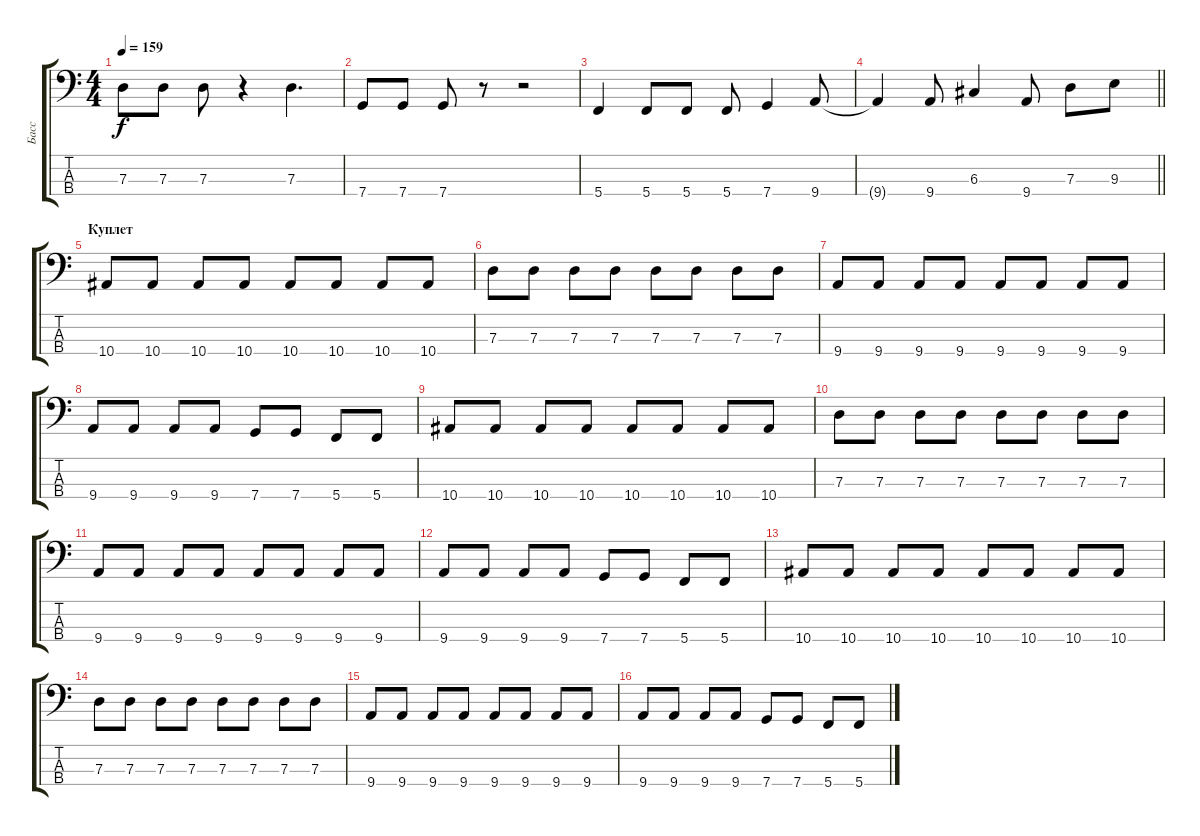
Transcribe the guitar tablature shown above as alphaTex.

\track ("Басс" "Басс") {instrument electricbassfinger}
\staff {score tabs}
\tuning (F2 C2 G1 C1) {hide}
\ts (4 4)
\tempo 159
\clef f4
\ks c
7.3.8{dy f} 7.3.8 7.3.8 r.4 7.3.4{d} |
7.4.8 7.4.8 7.4.8 r.8 r.2 |
5.4.4 5.4.8 5.4.8 5.4.8 7.4.4 9.4.8 |
\barLineRight lightlight
9.4{t}.4 9.4.8 6.3.4 9.4.8 7.3.8 9.3.8 |
\section ("" "Куплет")
10.4.8 10.4.8 10.4.8 10.4.8 10.4.8 10.4.8 10.4.8 10.4.8 |
7.3.8 7.3.8 7.3.8 7.3.8 7.3.8 7.3.8 7.3.8 7.3.8 |
9.4.8 9.4.8 9.4.8 9.4.8 9.4.8 9.4.8 9.4.8 9.4.8 |
9.4.8 9.4.8 9.4.8 9.4.8 7.4.8 7.4.8 5.4.8 5.4.8 |
10.4.8 10.4.8 10.4.8 10.4.8 10.4.8 10.4.8 10.4.8 10.4.8 |
7.3.8 7.3.8 7.3.8 7.3.8 7.3.8 7.3.8 7.3.8 7.3.8 |
9.4.8 9.4.8 9.4.8 9.4.8 9.4.8 9.4.8 9.4.8 9.4.8 |
9.4.8 9.4.8 9.4.8 9.4.8 7.4.8 7.4.8 5.4.8 5.4.8 |
10.4.8 10.4.8 10.4.8 10.4.8 10.4.8 10.4.8 10.4.8 10.4.8 |
7.3.8 7.3.8 7.3.8 7.3.8 7.3.8 7.3.8 7.3.8 7.3.8 |
9.4.8 9.4.8 9.4.8 9.4.8 9.4.8 9.4.8 9.4.8 9.4.8 |
9.4.8 9.4.8 9.4.8 9.4.8 7.4.8 7.4.8 5.4.8 5.4.8
